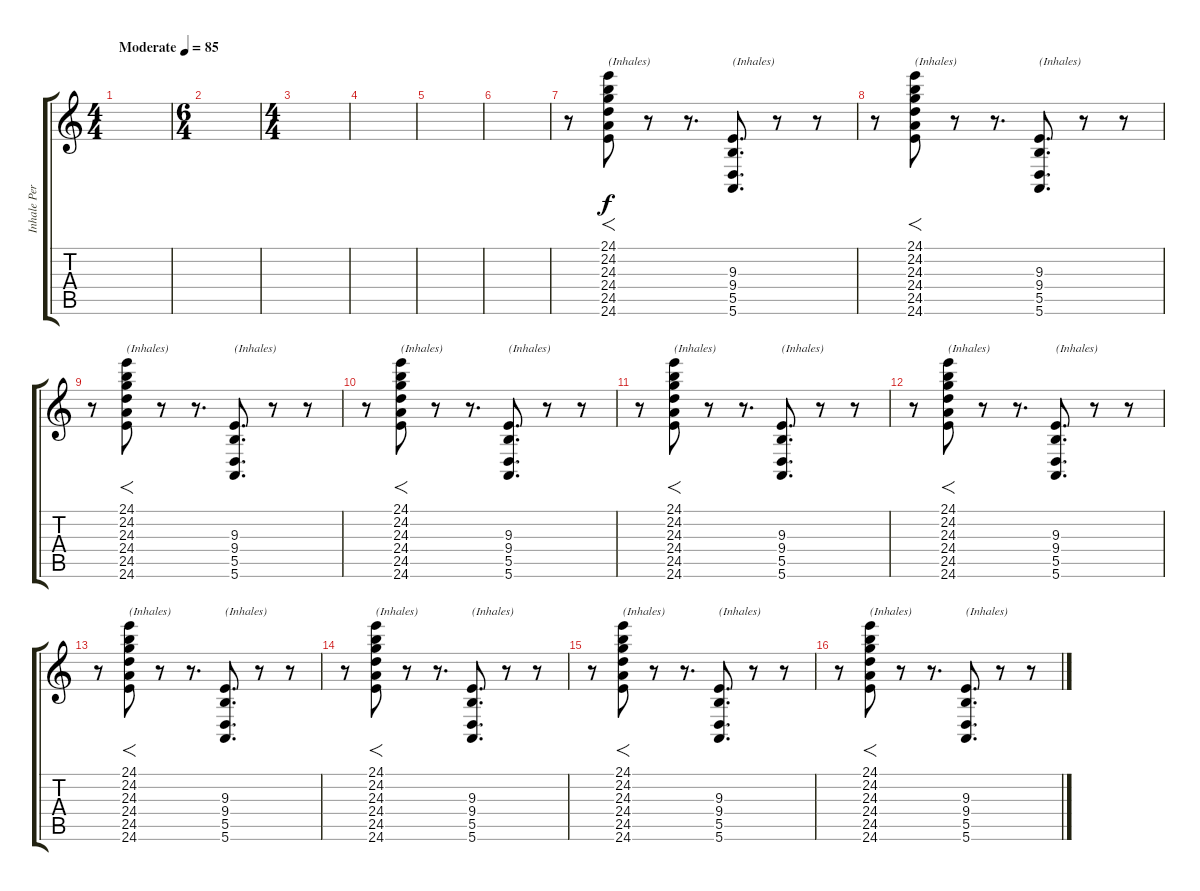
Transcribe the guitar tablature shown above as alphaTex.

\track ("Inhale Percussion" "Inhale Per") {instrument fx6goblins}
\staff {score tabs}
\tuning (E4 B3 G3 D3 A2 E2) {hide}
\ts (4 4)
\tempo (85 "Moderate")
\clef g2
\ks c
|
\ts (6 4)
|
\ts (4 4)
|
|
|
|
r.8 (24.1 24.2 24.3 24.4 24.5 24.6).8{f txt "(Inhales)" balance 8 instrument reversecymbal} r.8 r.8{d} (9.3 9.4 5.5 5.6).8{d txt "(Inhales)" balance 8 instrument reversecymbal} r.8 r.8 |
r.8 (24.1 24.2 24.3 24.4 24.5 24.6).8{f txt "(Inhales)" balance 8 instrument reversecymbal} r.8 r.8{d} (9.3 9.4 5.5 5.6).8{d txt "(Inhales)" balance 8 instrument reversecymbal} r.8 r.8 |
r.8 (24.1 24.2 24.3 24.4 24.5 24.6).8{f txt "(Inhales)" balance 8 instrument reversecymbal} r.8 r.8{d} (9.3 9.4 5.5 5.6).8{d txt "(Inhales)" balance 8 instrument reversecymbal} r.8 r.8 |
r.8 (24.1 24.2 24.3 24.4 24.5 24.6).8{f txt "(Inhales)" balance 8 instrument reversecymbal} r.8 r.8{d} (9.3 9.4 5.5 5.6).8{d txt "(Inhales)" balance 8 instrument reversecymbal} r.8 r.8 |
r.8 (24.1 24.2 24.3 24.4 24.5 24.6).8{f txt "(Inhales)" balance 8 instrument reversecymbal} r.8 r.8{d} (9.3 9.4 5.5 5.6).8{d txt "(Inhales)" balance 8 instrument reversecymbal} r.8 r.8 |
r.8 (24.1 24.2 24.3 24.4 24.5 24.6).8{f txt "(Inhales)" balance 8 instrument reversecymbal} r.8 r.8{d} (9.3 9.4 5.5 5.6).8{d txt "(Inhales)" balance 8 instrument reversecymbal} r.8 r.8 |
r.8 (24.1 24.2 24.3 24.4 24.5 24.6).8{f txt "(Inhales)" balance 8 instrument reversecymbal} r.8 r.8{d} (9.3 9.4 5.5 5.6).8{d txt "(Inhales)" balance 8 instrument reversecymbal} r.8 r.8 |
r.8 (24.1 24.2 24.3 24.4 24.5 24.6).8{f txt "(Inhales)" balance 8 instrument reversecymbal} r.8 r.8{d} (9.3 9.4 5.5 5.6).8{d txt "(Inhales)" balance 8 instrument reversecymbal} r.8 r.8 |
r.8 (24.1 24.2 24.3 24.4 24.5 24.6).8{f txt "(Inhales)" balance 8 instrument reversecymbal} r.8 r.8{d} (9.3 9.4 5.5 5.6).8{d txt "(Inhales)" balance 8 instrument reversecymbal} r.8 r.8 |
r.8 (24.1 24.2 24.3 24.4 24.5 24.6).8{f txt "(Inhales)" balance 8 instrument reversecymbal} r.8 r.8{d} (9.3 9.4 5.5 5.6).8{d txt "(Inhales)" balance 8 instrument reversecymbal} r.8 r.8
